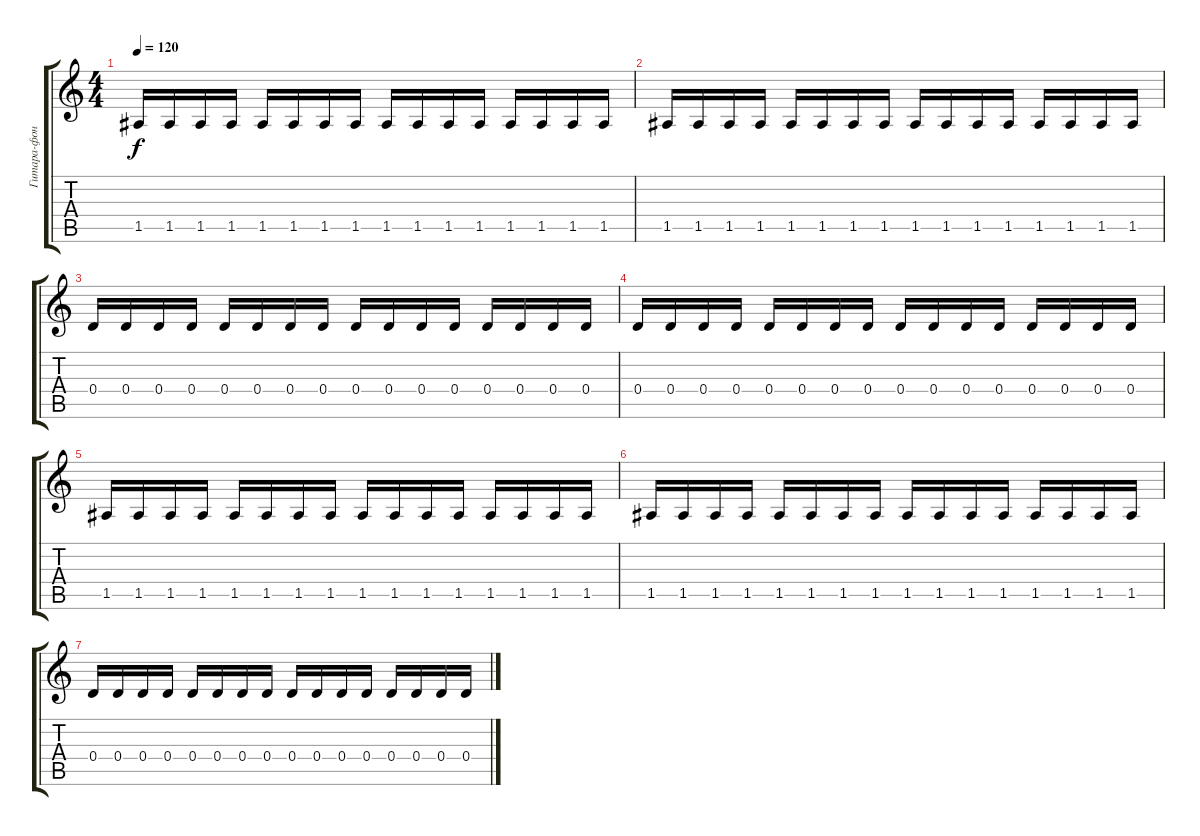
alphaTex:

\track ("Гитара-фон" "Гитара-фон") {instrument overdrivenguitar}
\staff {score tabs}
\tuning (E4 B3 G3 D3 A2 E2) {hide}
\ts (4 4)
\tempo 120
\clef g2
\ks c
1.5.16{dy f} 1.5.16 1.5.16 1.5.16 1.5.16 1.5.16 1.5.16 1.5.16 1.5.16 1.5.16 1.5.16 1.5.16 1.5.16 1.5.16 1.5.16 1.5.16 |
1.5.16 1.5.16 1.5.16 1.5.16 1.5.16 1.5.16 1.5.16 1.5.16 1.5.16 1.5.16 1.5.16 1.5.16 1.5.16 1.5.16 1.5.16 1.5.16 |
0.4.16 0.4.16 0.4.16 0.4.16 0.4.16 0.4.16 0.4.16 0.4.16 0.4.16 0.4.16 0.4.16 0.4.16 0.4.16 0.4.16 0.4.16 0.4.16 |
0.4.16 0.4.16 0.4.16 0.4.16 0.4.16 0.4.16 0.4.16 0.4.16 0.4.16 0.4.16 0.4.16 0.4.16 0.4.16 0.4.16 0.4.16 0.4.16 |
1.5.16 1.5.16 1.5.16 1.5.16 1.5.16 1.5.16 1.5.16 1.5.16 1.5.16 1.5.16 1.5.16 1.5.16 1.5.16 1.5.16 1.5.16 1.5.16 |
1.5.16 1.5.16 1.5.16 1.5.16 1.5.16 1.5.16 1.5.16 1.5.16 1.5.16 1.5.16 1.5.16 1.5.16 1.5.16 1.5.16 1.5.16 1.5.16 |
0.4.16 0.4.16 0.4.16 0.4.16 0.4.16 0.4.16 0.4.16 0.4.16 0.4.16 0.4.16 0.4.16 0.4.16 0.4.16 0.4.16 0.4.16 0.4.16
